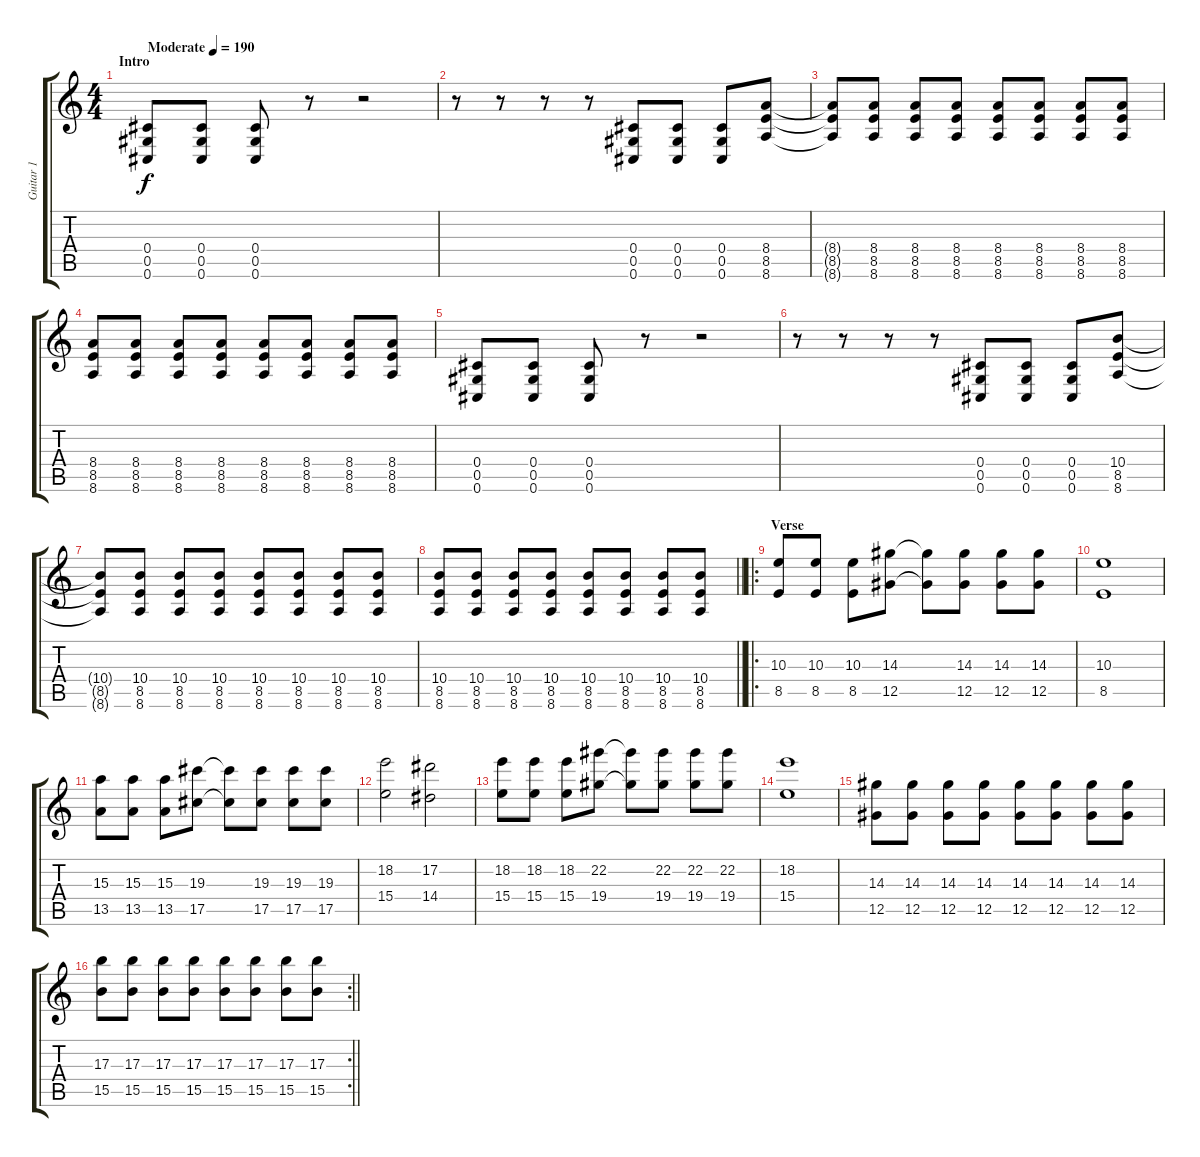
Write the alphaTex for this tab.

\track ("Guitar 1" "Guitar 1") {instrument distortionguitar}
\staff {score tabs}
\tuning (Eb4 Bb3 Gb3 Db3 Ab2 Db2) {hide}
\ts (4 4)
\section ("" "Intro")
\tempo (190 "Moderate")
\clef g2
\ks c
(0.4 0.5 0.6).8{dy f instrument distortionguitar} (0.4 0.5 0.6).8 (0.4 0.5 0.6).8 r.8 r.2 |
r.8 r.8 r.8 r.8 (0.4 0.5 0.6).8 (0.4 0.5 0.6).8 (0.4 0.5 0.6).8 (8.4 8.5 8.6).8 |
(8.4{t} 8.5{t} 8.6{t}).8 (8.4 8.5 8.6).8 (8.4 8.5 8.6).8 (8.4 8.5 8.6).8 (8.4 8.5 8.6).8 (8.4 8.5 8.6).8 (8.4 8.5 8.6).8 (8.4 8.5 8.6).8 |
(8.4 8.5 8.6).8 (8.4 8.5 8.6).8 (8.4 8.5 8.6).8 (8.4 8.5 8.6).8 (8.4 8.5 8.6).8 (8.4 8.5 8.6).8 (8.4 8.5 8.6).8 (8.4 8.5 8.6).8 |
(0.4 0.5 0.6).8 (0.4 0.5 0.6).8 (0.4 0.5 0.6).8 r.8 r.2 |
r.8 r.8 r.8 r.8 (0.4 0.5 0.6).8 (0.4 0.5 0.6).8 (0.4 0.5 0.6).8 (10.4 8.5 8.6).8 |
(10.4{t} 8.5{t} 8.6{t}).8 (10.4 8.5 8.6).8 (10.4 8.5 8.6).8 (10.4 8.5 8.6).8 (10.4 8.5 8.6).8 (10.4 8.5 8.6).8 (10.4 8.5 8.6).8 (10.4 8.5 8.6).8 |
\barLineRight lightlight
(10.4 8.5 8.6).8 (10.4 8.5 8.6).8 (10.4 8.5 8.6).8 (10.4 8.5 8.6).8 (10.4 8.5 8.6).8 (10.4 8.5 8.6).8 (10.4 8.5 8.6).8 (10.4 8.5 8.6).8 |
\ro
\section ("" "Verse")
(10.3 8.5).8 (10.3 8.5).8 (10.3 8.5).8 (14.3 12.5).8 (14.3{t} 12.5{t}).8 (14.3 12.5).8 (14.3 12.5).8 (14.3 12.5).8 |
(10.3 8.5).1 |
(15.3 13.5).8 (15.3 13.5).8 (15.3 13.5).8 (19.3 17.5).8 (19.3{t} 17.5{t}).8 (19.3 17.5).8 (19.3 17.5).8 (19.3 17.5).8 |
(18.2 15.4).2 (17.2 14.4).2 |
(18.2 15.4).8 (18.2 15.4).8 (18.2 15.4).8 (22.2 19.4).8 (22.2{t} 19.4{t}).8 (22.2 19.4).8 (22.2 19.4).8 (22.2 19.4).8 |
(18.2 15.4).1 |
(14.3 12.5).8 (14.3 12.5).8 (14.3 12.5).8 (14.3 12.5).8 (14.3 12.5).8 (14.3 12.5).8 (14.3 12.5).8 (14.3 12.5).8 |
\rc 2
\barLineRight lightlight
(17.3 15.5).8 (17.3 15.5).8 (17.3 15.5).8 (17.3 15.5).8 (17.3 15.5).8 (17.3 15.5).8 (17.3 15.5).8 (17.3 15.5).8
